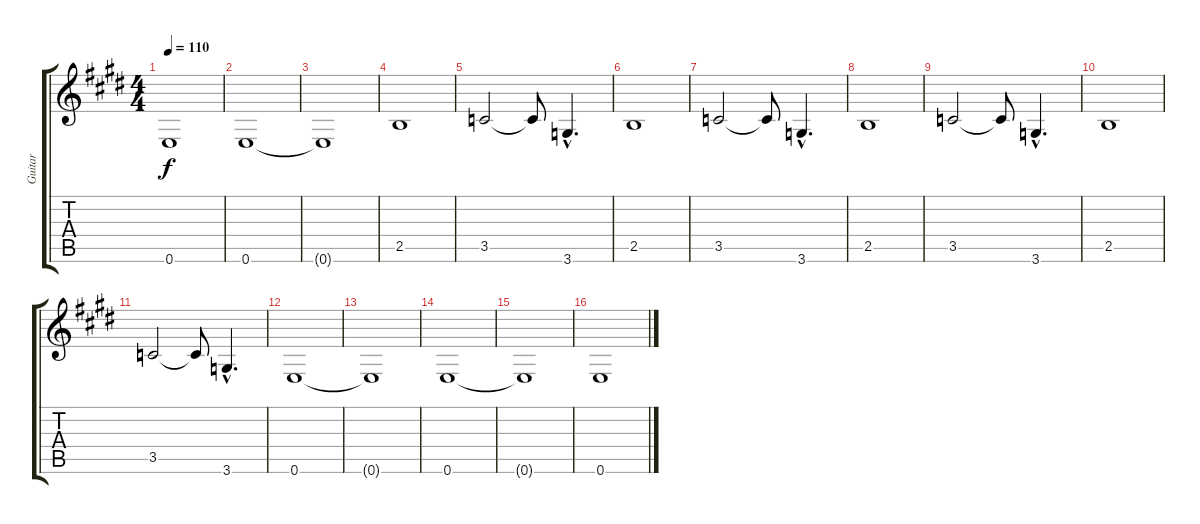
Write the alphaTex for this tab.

\track ("Guitar" "Guitar") {instrument distortionguitar}
\staff {score tabs}
\tuning (E4 B3 G3 D3 A2 E2) {hide}
\ts (4 4)
\tempo 110
\clef g2
\ks e
0.6{t}.1{dy f} |
0.6.1 |
0.6{t}.1 |
2.5.1 |
3.5.2 3.5{t}.8 3.6{hac}.4{d} |
2.5.1 |
3.5.2 3.5{t}.8 3.6{hac}.4{d} |
2.5.1 |
3.5.2 3.5{t}.8 3.6{hac}.4{d} |
2.5.1 |
3.5.2 3.5{t}.8 3.6{hac}.4{d} |
0.6.1 |
0.6{t}.1 |
0.6.1 |
0.6{t}.1 |
0.6.1
